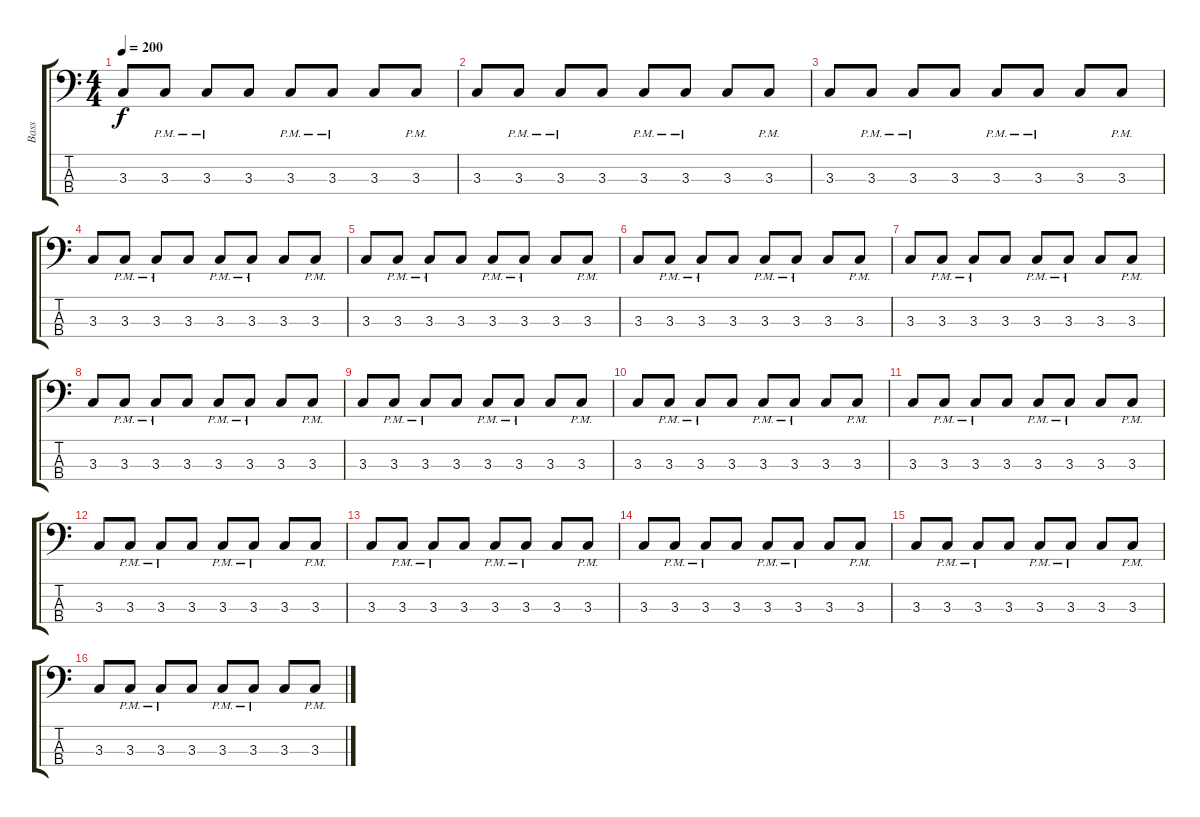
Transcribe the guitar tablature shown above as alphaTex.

\track ("Bass" "Bass") {instrument electricbasspick}
\staff {score tabs}
\tuning (G2 D2 A1 E1) {hide}
\ts (4 4)
\tempo 200
\clef f4
\ks c
3.3.8{dy f} 3.3{pm}.8 3.3{pm}.8 3.3.8 3.3{pm}.8 3.3{pm}.8 3.3.8 3.3{pm}.8 |
3.3.8 3.3{pm}.8 3.3{pm}.8 3.3.8 3.3{pm}.8 3.3{pm}.8 3.3.8 3.3{pm}.8 |
3.3.8 3.3{pm}.8 3.3{pm}.8 3.3.8 3.3{pm}.8 3.3{pm}.8 3.3.8 3.3{pm}.8 |
3.3.8 3.3{pm}.8 3.3{pm}.8 3.3.8 3.3{pm}.8 3.3{pm}.8 3.3.8 3.3{pm}.8 |
3.3.8 3.3{pm}.8 3.3{pm}.8 3.3.8 3.3{pm}.8 3.3{pm}.8 3.3.8 3.3{pm}.8 |
3.3.8 3.3{pm}.8 3.3{pm}.8 3.3.8 3.3{pm}.8 3.3{pm}.8 3.3.8 3.3{pm}.8 |
3.3.8 3.3{pm}.8 3.3{pm}.8 3.3.8 3.3{pm}.8 3.3{pm}.8 3.3.8 3.3{pm}.8 |
3.3.8 3.3{pm}.8 3.3{pm}.8 3.3.8 3.3{pm}.8 3.3{pm}.8 3.3.8 3.3{pm}.8 |
3.3.8 3.3{pm}.8 3.3{pm}.8 3.3.8 3.3{pm}.8 3.3{pm}.8 3.3.8 3.3{pm}.8 |
3.3.8 3.3{pm}.8 3.3{pm}.8 3.3.8 3.3{pm}.8 3.3{pm}.8 3.3.8 3.3{pm}.8 |
3.3.8 3.3{pm}.8 3.3{pm}.8 3.3.8 3.3{pm}.8 3.3{pm}.8 3.3.8 3.3{pm}.8 |
3.3.8 3.3{pm}.8 3.3{pm}.8 3.3.8 3.3{pm}.8 3.3{pm}.8 3.3.8 3.3{pm}.8 |
3.3.8 3.3{pm}.8 3.3{pm}.8 3.3.8 3.3{pm}.8 3.3{pm}.8 3.3.8 3.3{pm}.8 |
3.3.8 3.3{pm}.8 3.3{pm}.8 3.3.8 3.3{pm}.8 3.3{pm}.8 3.3.8 3.3{pm}.8 |
3.3.8 3.3{pm}.8 3.3{pm}.8 3.3.8 3.3{pm}.8 3.3{pm}.8 3.3.8 3.3{pm}.8 |
3.3.8 3.3{pm}.8 3.3{pm}.8 3.3.8 3.3{pm}.8 3.3{pm}.8 3.3.8 3.3{pm}.8
